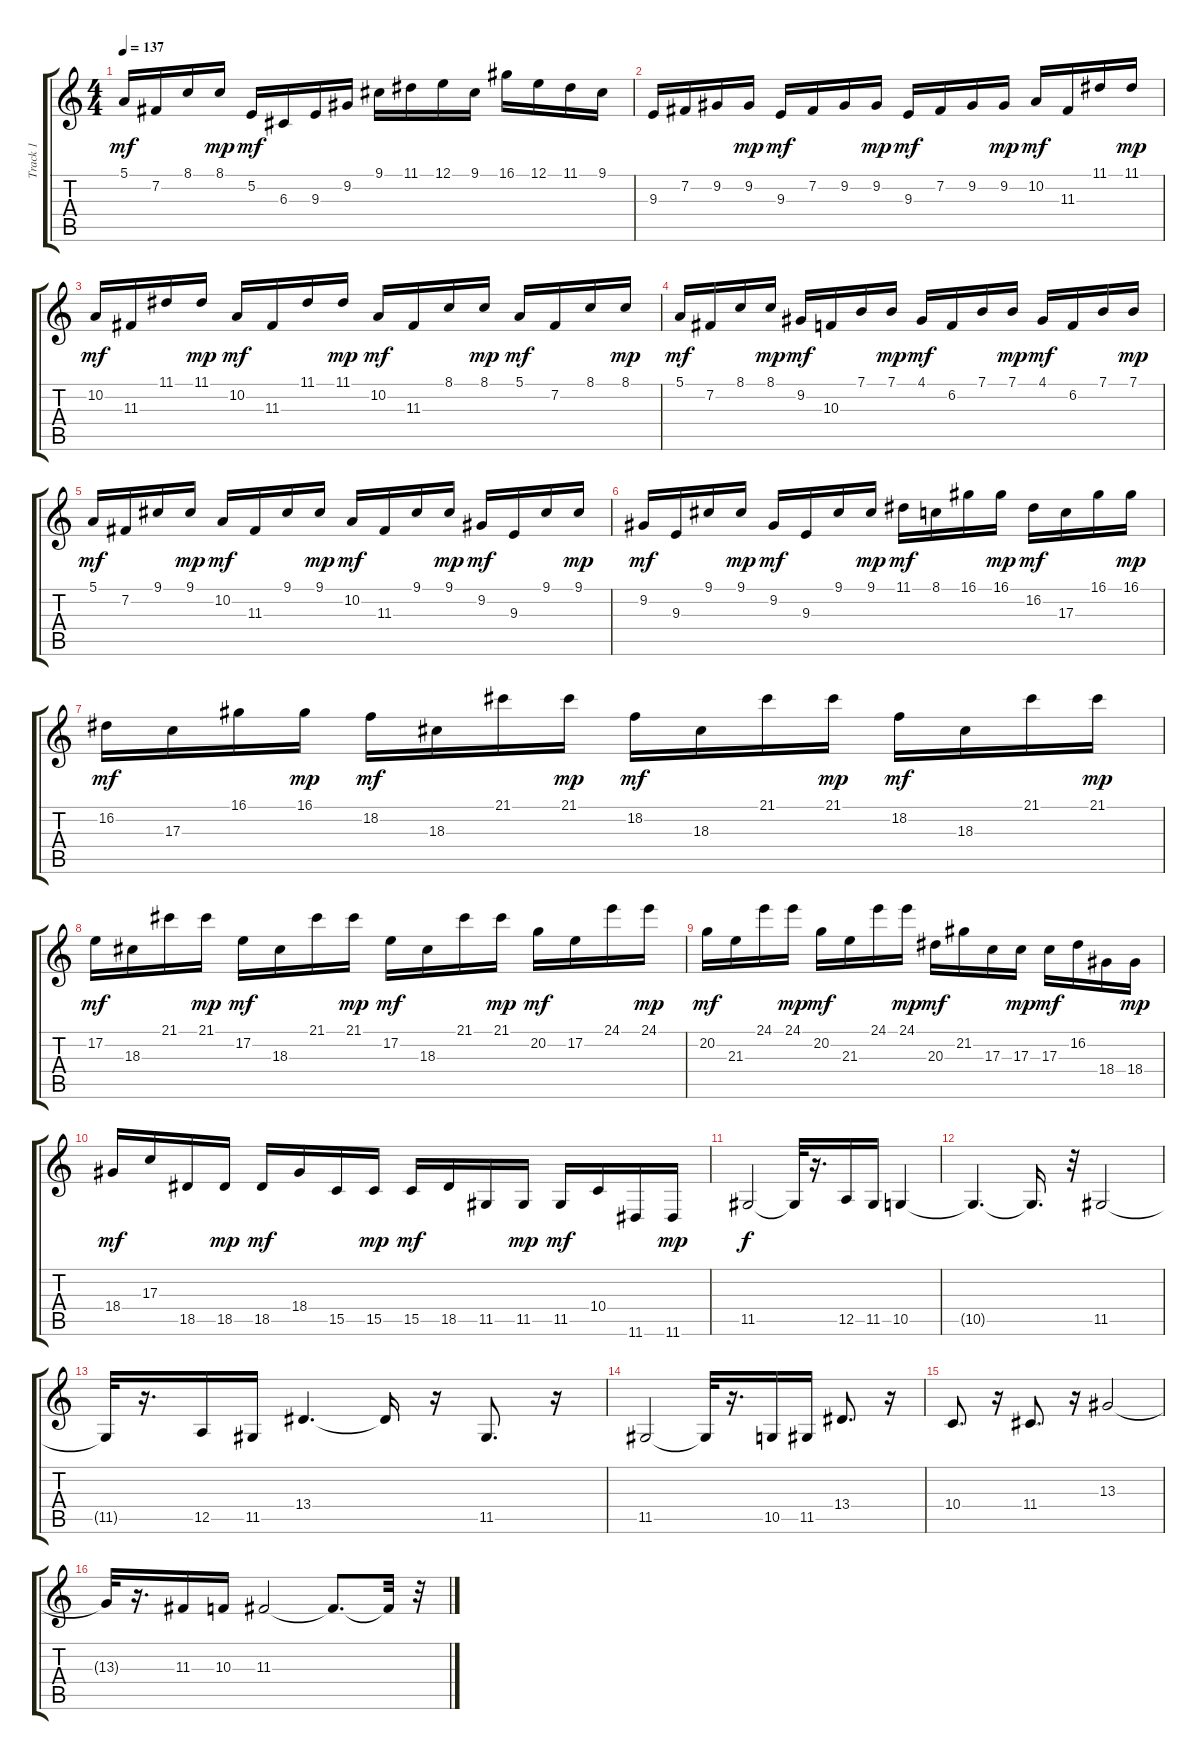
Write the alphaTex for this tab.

\track ("Track 1" "Track 1") {instrument frenchhorn}
\staff {score tabs}
\tuning (E4 B3 G3 D3 A2 E2) {hide}
\ts (4 4)
\tempo 137
\clef g2
\ks c
5.1.16{dy mf} 7.2.16 8.1.16 8.1.16{dy mp} 5.2.16{dy mf} 6.3.16 9.3.16 9.2.16 9.1.16 11.1.16 12.1.16 9.1.16 16.1.16 12.1.16 11.1.16 9.1.16 |
9.3.16 7.2.16 9.2.16 9.2.16{dy mp} 9.3.16{dy mf} 7.2.16 9.2.16 9.2.16{dy mp} 9.3.16{dy mf} 7.2.16 9.2.16 9.2.16{dy mp} 10.2.16{dy mf} 11.3.16 11.1.16 11.1.16{dy mp} |
10.2.16{dy mf} 11.3.16 11.1.16 11.1.16{dy mp} 10.2.16{dy mf} 11.3.16 11.1.16 11.1.16{dy mp} 10.2.16{dy mf} 11.3.16 8.1.16 8.1.16{dy mp} 5.1.16{dy mf} 7.2.16 8.1.16 8.1.16{dy mp} |
5.1.16{dy mf} 7.2.16 8.1.16 8.1.16{dy mp} 9.2.16{dy mf} 10.3.16 7.1.16 7.1.16{dy mp} 4.1.16{dy mf} 6.2.16 7.1.16 7.1.16{dy mp} 4.1.16{dy mf} 6.2.16 7.1.16 7.1.16{dy mp} |
5.1.16{dy mf} 7.2.16 9.1.16 9.1.16{dy mp} 10.2.16{dy mf} 11.3.16 9.1.16 9.1.16{dy mp} 10.2.16{dy mf} 11.3.16 9.1.16 9.1.16{dy mp} 9.2.16{dy mf} 9.3.16 9.1.16 9.1.16{dy mp} |
9.2.16{dy mf} 9.3.16 9.1.16 9.1.16{dy mp} 9.2.16{dy mf} 9.3.16 9.1.16 9.1.16{dy mp} 11.1.16{dy mf} 8.1.16 16.1.16 16.1.16{dy mp} 16.2.16{dy mf} 17.3.16 16.1.16 16.1.16{dy mp} |
16.2.16{dy mf} 17.3.16 16.1.16 16.1.16{dy mp} 18.2.16{dy mf} 18.3.16 21.1.16 21.1.16{dy mp} 18.2.16{dy mf} 18.3.16 21.1.16 21.1.16{dy mp} 18.2.16{dy mf} 18.3.16 21.1.16 21.1.16{dy mp} |
17.2.16{dy mf} 18.3.16 21.1.16 21.1.16{dy mp} 17.2.16{dy mf} 18.3.16 21.1.16 21.1.16{dy mp} 17.2.16{dy mf} 18.3.16 21.1.16 21.1.16{dy mp} 20.2.16{dy mf} 17.2.16 24.1.16 24.1.16{dy mp} |
20.2.16{dy mf} 21.3.16 24.1.16 24.1.16{dy mp} 20.2.16{dy mf} 21.3.16 24.1.16 24.1.16{dy mp} 20.3.16{dy mf} 21.2.16 17.3.16 17.3.16{dy mp} 17.3.16{dy mf} 16.2.16 18.4.16 18.4.16{dy mp} |
18.4.16{dy mf} 17.3.16 18.5.16 18.5.16{dy mp} 18.5.16{dy mf} 18.4.16 15.5.16 15.5.16{dy mp} 15.5.16{dy mf} 18.5.16 11.5.16 11.5.16{dy mp} 11.5.16{dy mf} 10.4.16 11.6.16 11.6.16{dy mp} |
11.5.2{dy f instrument synthbrass2} 11.5{t}.32 r.16{d} 12.5.16 11.5.16 10.5.4 |
10.5{t}.4{d} 10.5{t}.16{d} r.32 11.5.2 |
11.5{t}.32 r.16{d} 12.5.16 11.5.16 13.4.4{d} 13.4{t}.16 r.16 11.5.8{d} r.16 |
11.5.2 11.5{t}.32 r.16{d} 10.5.16 11.5.16 13.4.8{d} r.16 |
10.4.8{d} r.16 11.4.8{d} r.16 13.3.2 |
13.3{t}.32 r.16{d} 11.3.16 10.3.16 11.3.2 11.3{t}.8{d} 11.3{t}.32 r.32
